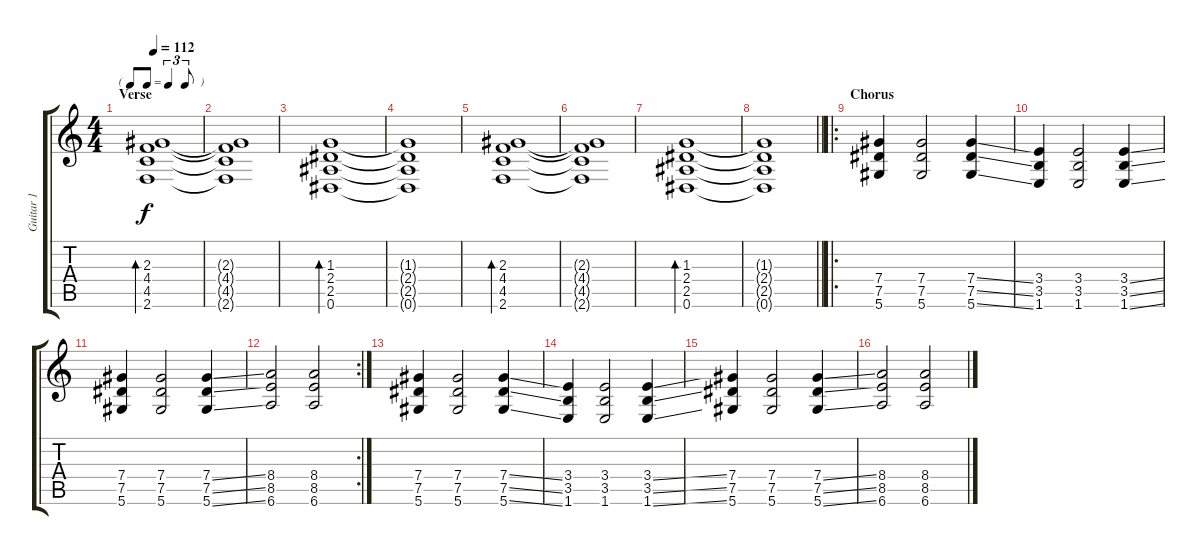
\track ("Guitar 1" "Guitar 1") {instrument electricguitarclean}
\staff {score tabs}
\tuning (Eb4 Bb3 Gb3 Db3 Ab2 Eb2) {hide}
\ts (4 4)
\tf triplet8th
\section ("" "Verse")
\tempo 112
\clef g2
\ks c
(2.3 4.4 4.5 2.6).1{bd 240 dy f} |
(2.3{t} 4.4{t} 4.5{t} 2.6{t}).1 |
(1.3 2.4 2.5 0.6).1{bd 240} |
(1.3{t} 2.4{t} 2.5{t} 0.6{t}).1 |
(2.3 4.4 4.5 2.6).1{bd 240} |
(2.3{t} 4.4{t} 4.5{t} 2.6{t}).1 |
(1.3 2.4 2.5 0.6).1{bd 240} |
\barLineRight lightlight
(1.3{t} 2.4{t} 2.5{t} 0.6{t}).1 |
\ro
\section ("" "Chorus")
(7.4 7.5 5.6).4{instrument distortionguitar} (7.4 7.5 5.6).2 (7.4{ss} 7.5{ss} 5.6{ss}).4 |
(3.4 3.5 1.6).4 (3.4 3.5 1.6).2 (3.4{ss} 3.5{ss} 1.6{ss}).4 |
(7.4 7.5 5.6).4 (7.4 7.5 5.6).2 (7.4{ss} 7.5{ss} 5.6{ss}).4 |
\rc 2
(8.4 8.5 6.6).2 (8.4 8.5 6.6).2 |
(7.4 7.5 5.6).4 (7.4 7.5 5.6).2 (7.4{ss} 7.5{ss} 5.6{ss}).4 |
(3.4 3.5 1.6).4 (3.4 3.5 1.6).2 (3.4{ss} 3.5{ss} 1.6{ss}).4 |
(7.4 7.5 5.6).4 (7.4 7.5 5.6).2 (7.4{ss} 7.5{ss} 5.6{ss}).4 |
(8.4 8.5 6.6).2 (8.4 8.5 6.6).2
